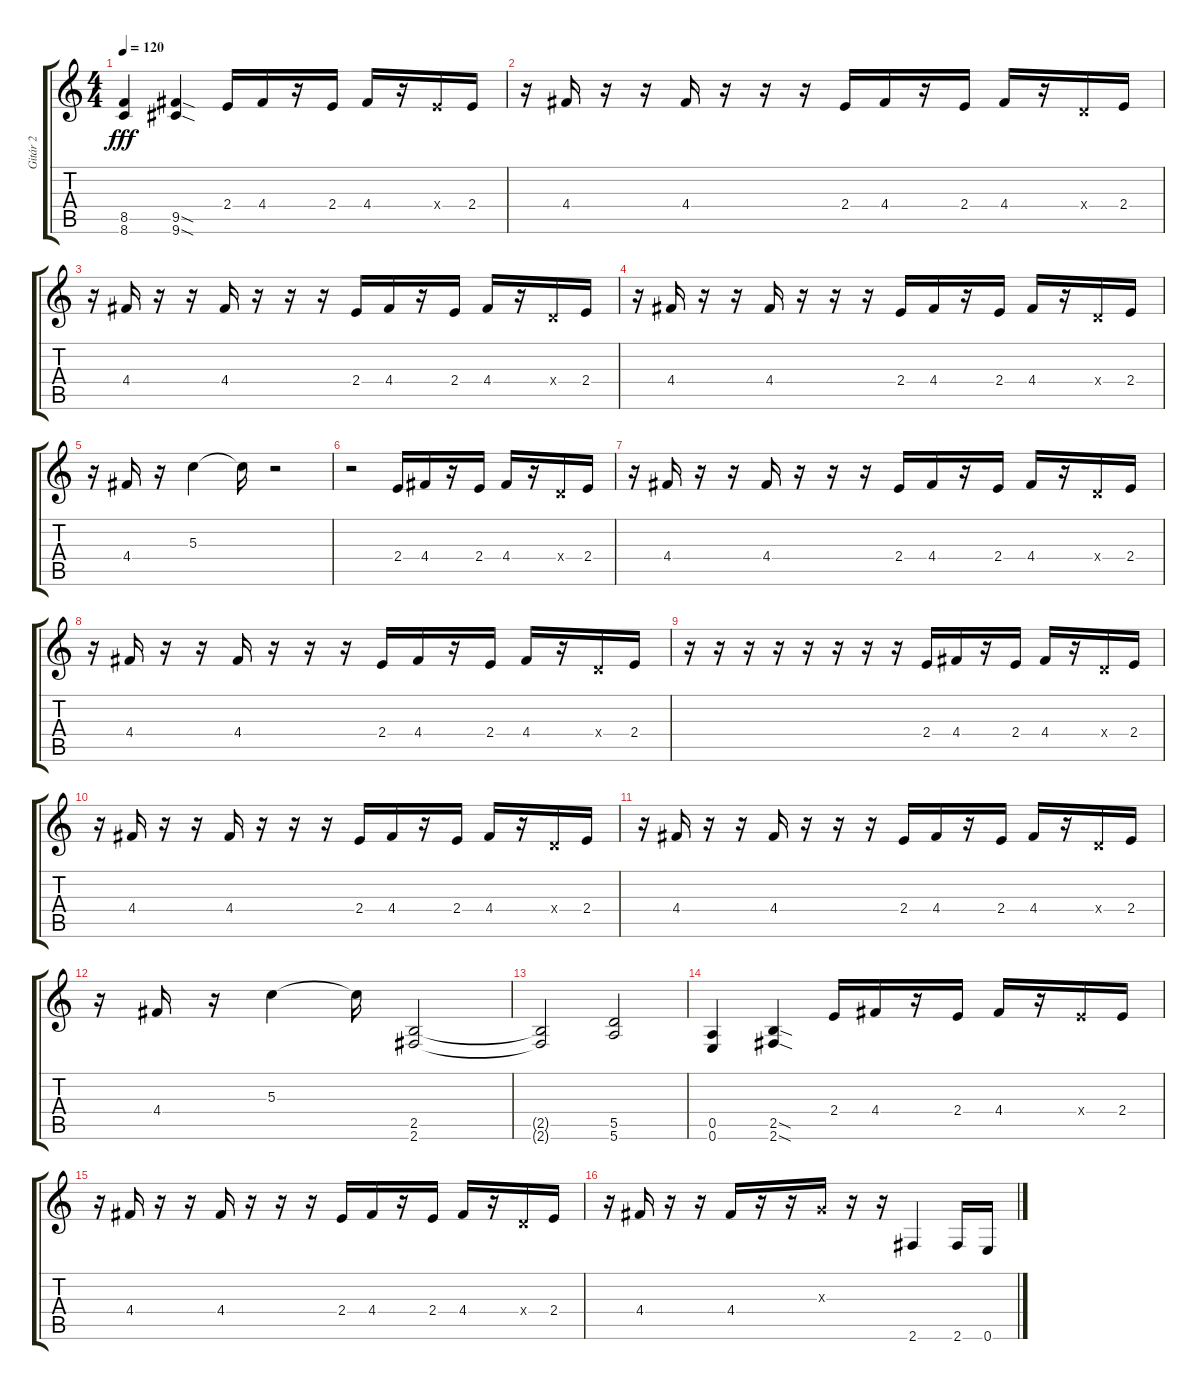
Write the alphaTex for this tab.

\track ("Gitár 2" "Gitár 2") {instrument distortionguitar}
\staff {score tabs}
\tuning (E4 B3 G3 D3 A2 E2) {hide}
\ts (4 4)
\tempo 120
\clef g2
\ks c
(8.5 8.6).4{dy fff} (9.5{sod} 9.6{sod}).4 2.4.16 4.4.16 r.16 2.4.16 4.4.16 r.16 2.4{x}.16 2.4.16 |
r.16 4.4.16 r.16 r.16 4.4.16 r.16 r.16 r.16 2.4.16 4.4.16 r.16 2.4.16 4.4.16 r.16 0.4{x}.16 2.4.16 |
r.16 4.4.16 r.16 r.16 4.4.16 r.16 r.16 r.16 2.4.16 4.4.16 r.16 2.4.16 4.4.16 r.16 0.4{x}.16 2.4.16 |
r.16 4.4.16 r.16 r.16 4.4.16 r.16 r.16 r.16 2.4.16 4.4.16 r.16 2.4.16 4.4.16 r.16 0.4{x}.16 2.4.16 |
r.16 4.4.16 r.16 5.3.4 5.3{t}.16 r.2 |
r.2 2.4.16 4.4.16 r.16 2.4.16 4.4.16 r.16 0.4{x}.16 2.4.16 |
r.16 4.4.16 r.16 r.16 4.4.16 r.16 r.16 r.16 2.4.16 4.4.16 r.16 2.4.16 4.4.16 r.16 0.4{x}.16 2.4.16 |
r.16 4.4.16 r.16 r.16 4.4.16 r.16 r.16 r.16 2.4.16 4.4.16 r.16 2.4.16 4.4.16 r.16 0.4{x}.16 2.4.16 |
r.16 r.16 r.16 r.16 r.16 r.16 r.16 r.16 2.4.16 4.4.16 r.16 2.4.16 4.4.16 r.16 0.4{x}.16 2.4.16 |
r.16 4.4.16 r.16 r.16 4.4.16 r.16 r.16 r.16 2.4.16 4.4.16 r.16 2.4.16 4.4.16 r.16 0.4{x}.16 2.4.16 |
r.16 4.4.16 r.16 r.16 4.4.16 r.16 r.16 r.16 2.4.16 4.4.16 r.16 2.4.16 4.4.16 r.16 0.4{x}.16 2.4.16 |
r.16 4.4.16 r.16 5.3.4 5.3{t}.16 (2.5 2.6).2 |
(2.5{t} 2.6{t}).2 (5.5 5.6).2 |
(0.5 0.6).4 (2.5{sod} 2.6{sod}).4 2.4.16 4.4.16 r.16 2.4.16 4.4.16 r.16 2.4{x}.16 2.4.16 |
r.16 4.4.16 r.16 r.16 4.4.16 r.16 r.16 r.16 2.4.16 4.4.16 r.16 2.4.16 4.4.16 r.16 0.4{x}.16 2.4.16 |
r.16 4.4.16 r.16 r.16 4.4.16 r.16 r.16 0.3{x}.16 r.16 r.16 2.6.4 2.6.16 0.6.16
